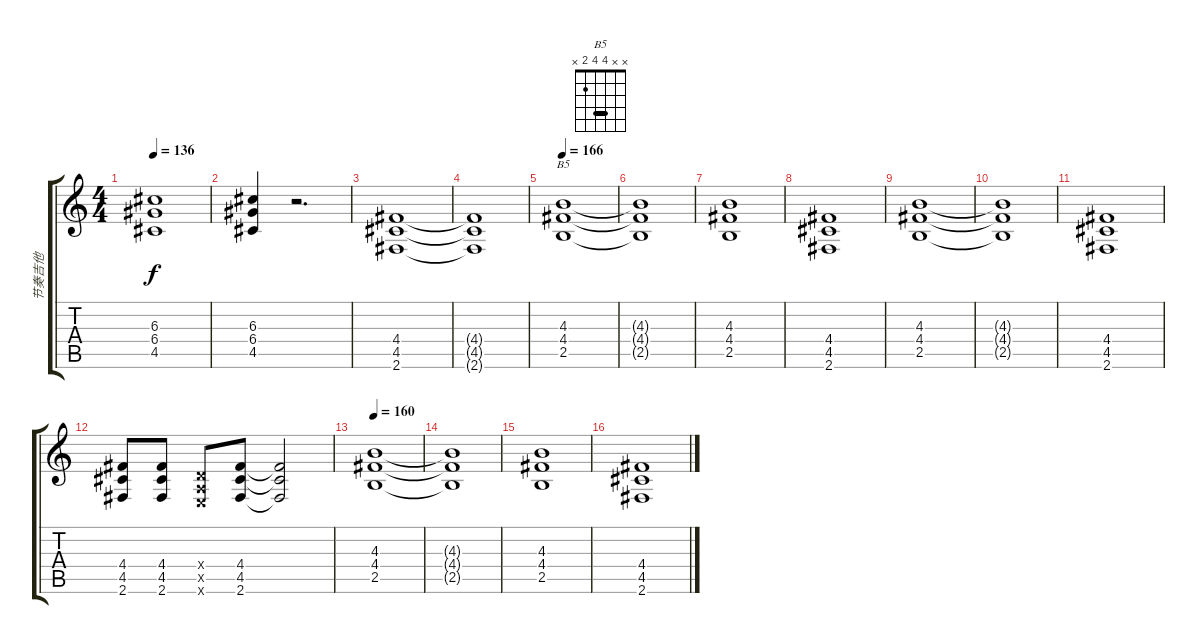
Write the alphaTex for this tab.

\track ("节奏吉他" "节奏吉他") {instrument distortionguitar}
\staff {score tabs}
\tuning (E4 B3 G3 D3 A2 E2) {hide}
\chord ("B5" x x 4 4 2 x) {barre 4}
\ts (4 4)
\tempo 136
\clef g2
\ks c
(6.3 6.4 4.5).1{dy f} |
(6.3 6.4 4.5).4 r.2{d} |
(4.4 4.5 2.6).1 |
(4.4{t} 4.5{t} 2.6{t}).1 |
\tempo 166
(4.3 4.4 2.5).1{ch "B5"} |
(4.3{t} 4.4{t} 2.5{t}).1 |
(4.3 4.4 2.5).1 |
(4.4 4.5 2.6).1 |
(4.3 4.4 2.5).1 |
(4.3{t} 4.4{t} 2.5{t}).1 |
(4.4 4.5 2.6).1 |
(4.4 4.5 2.6).8 (4.4 4.5 2.6).8 (0.4{x} 0.5{x} 0.6{x}).8 (4.4 4.5 2.6).8 (4.4{t} 4.5{t} 2.6{t}).2 |
\tempo 160
(4.3 4.4 2.5).1 |
(4.3{t} 4.4{t} 2.5{t}).1 |
(4.3 4.4 2.5).1 |
(4.4 4.5 2.6).1
